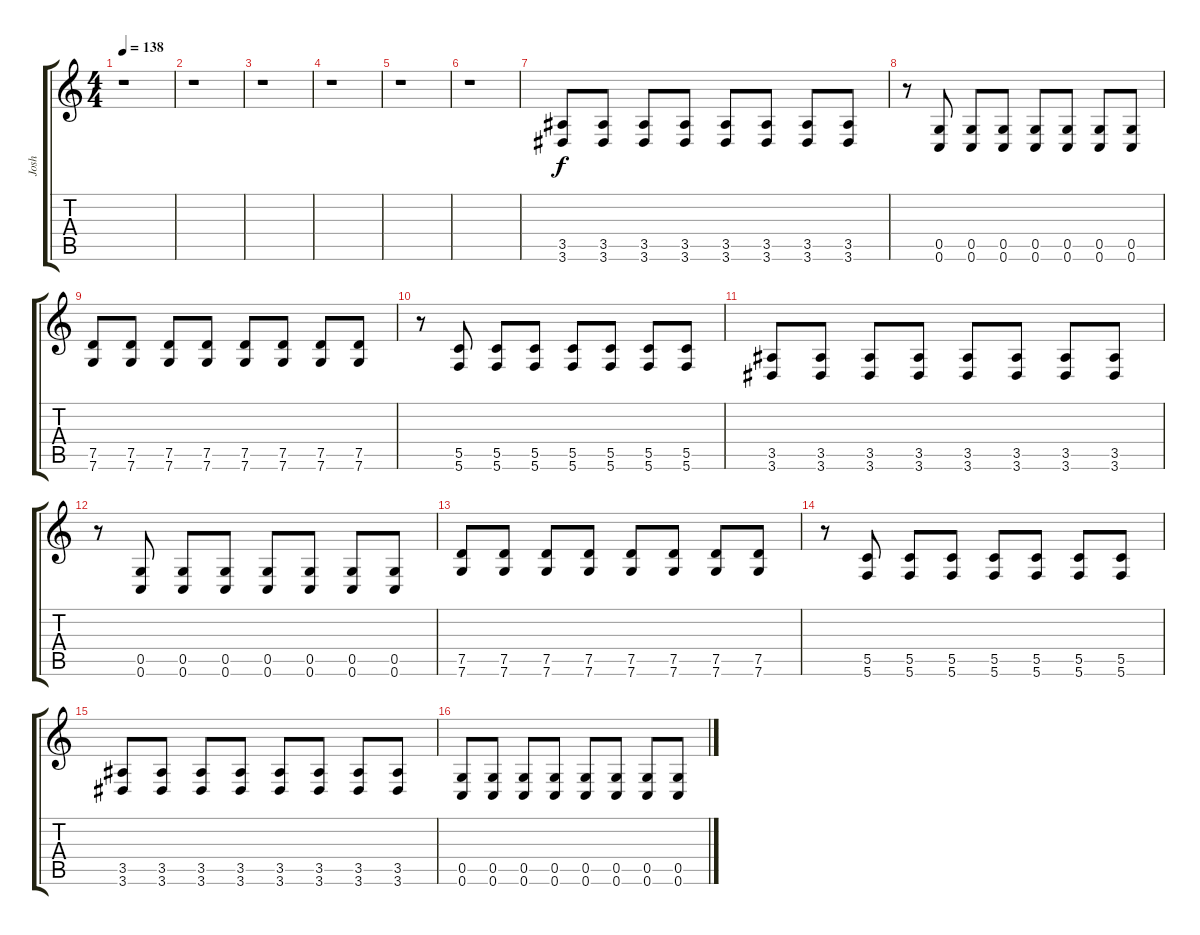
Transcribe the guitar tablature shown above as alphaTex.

\track ("Josh" "Josh") {instrument distortionguitar}
\staff {score tabs}
\tuning (D4 A3 F3 C3 G2 C2) {hide}
\ts (4 4)
\tempo 138
\clef g2
\ks c
r.1{dy f} |
r.1 |
r.1 |
r.1 |
r.1 |
r.1 |
(3.5 3.6).8 (3.5 3.6).8 (3.5 3.6).8 (3.5 3.6).8 (3.5 3.6).8 (3.5 3.6).8 (3.5 3.6).8 (3.5 3.6).8 |
r.8 (0.5 0.6).8 (0.5 0.6).8 (0.5 0.6).8 (0.5 0.6).8 (0.5 0.6).8 (0.5 0.6).8 (0.5 0.6).8 |
(7.5 7.6).8 (7.5 7.6).8 (7.5 7.6).8 (7.5 7.6).8 (7.5 7.6).8 (7.5 7.6).8 (7.5 7.6).8 (7.5 7.6).8 |
r.8 (5.5 5.6).8 (5.5 5.6).8 (5.5 5.6).8 (5.5 5.6).8 (5.5 5.6).8 (5.5 5.6).8 (5.5 5.6).8 |
(3.5 3.6).8 (3.5 3.6).8 (3.5 3.6).8 (3.5 3.6).8 (3.5 3.6).8 (3.5 3.6).8 (3.5 3.6).8 (3.5 3.6).8 |
r.8 (0.5 0.6).8 (0.5 0.6).8 (0.5 0.6).8 (0.5 0.6).8 (0.5 0.6).8 (0.5 0.6).8 (0.5 0.6).8 |
(7.5 7.6).8 (7.5 7.6).8 (7.5 7.6).8 (7.5 7.6).8 (7.5 7.6).8 (7.5 7.6).8 (7.5 7.6).8 (7.5 7.6).8 |
r.8 (5.5 5.6).8 (5.5 5.6).8 (5.5 5.6).8 (5.5 5.6).8 (5.5 5.6).8 (5.5 5.6).8 (5.5 5.6).8 |
(3.5 3.6).8 (3.5 3.6).8 (3.5 3.6).8 (3.5 3.6).8 (3.5 3.6).8 (3.5 3.6).8 (3.5 3.6).8 (3.5 3.6).8 |
(0.5 0.6).8 (0.5 0.6).8 (0.5 0.6).8 (0.5 0.6).8 (0.5 0.6).8 (0.5 0.6).8 (0.5 0.6).8 (0.5 0.6).8
